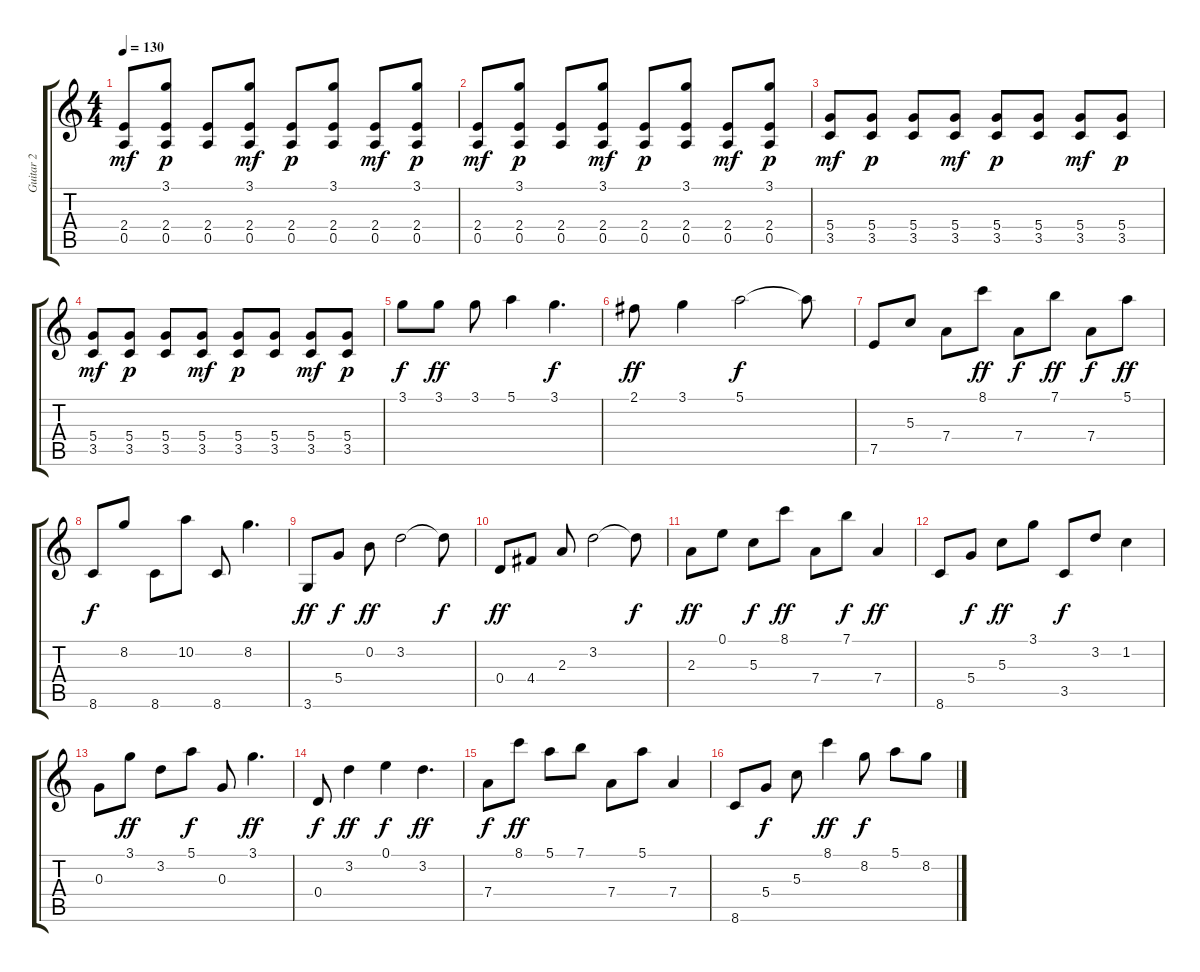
\track ("Guitar 2" "Guitar 2") {instrument overdrivenguitar}
\staff {score tabs}
\tuning (E4 B3 G3 D3 A2 E2) {hide}
\ts (4 4)
\tempo 130
\clef g2
\ks c
(2.4 0.5).8{dy mf} (3.1 2.4 0.5).8{dy p} (2.4 0.5).8 (3.1 2.4 0.5).8{dy mf} (2.4 0.5).8{dy p} (3.1 2.4 0.5).8 (2.4 0.5).8{dy mf} (3.1 2.4 0.5).8{dy p} |
(2.4 0.5).8{dy mf} (3.1 2.4 0.5).8{dy p} (2.4 0.5).8 (3.1 2.4 0.5).8{dy mf} (2.4 0.5).8{dy p} (3.1 2.4 0.5).8 (2.4 0.5).8{dy mf} (3.1 2.4 0.5).8{dy p} |
(5.4 3.5).8{dy mf} (5.4 3.5).8{dy p} (5.4 3.5).8 (5.4 3.5).8{dy mf} (5.4 3.5).8{dy p} (5.4 3.5).8 (5.4 3.5).8{dy mf} (5.4 3.5).8{dy p} |
(5.4 3.5).8{dy mf} (5.4 3.5).8{dy p} (5.4 3.5).8 (5.4 3.5).8{dy mf} (5.4 3.5).8{dy p} (5.4 3.5).8 (5.4 3.5).8{dy mf} (5.4 3.5).8{dy p} |
3.1.8{dy f} 3.1.8{dy ff} 3.1.8 5.1.4 3.1.4{d dy f} |
2.1.8{dy ff} 3.1.4 5.1.2{dy f} 5.1{t}.8 |
7.5.8 5.3.8 7.4.8 8.1.8{dy ff} 7.4.8{dy f} 7.1.8{dy ff} 7.4.8{dy f} 5.1.8{dy ff} |
8.6.8{dy f} 8.2.8 8.6.8 10.2.8 8.6.8 8.2.4{d} |
3.6.8{dy ff} 5.4.8{dy f} 0.2.8{dy ff} 3.2.2 3.2{t}.8{dy f} |
0.4.8{dy ff} 4.4.8 2.3.8 3.2.2 3.2{t}.8{dy f} |
2.3.8{dy ff} 0.1.8 5.3.8{dy f} 8.1.8{dy ff} 7.4.8 7.1.8{dy f} 7.4.4{dy ff} |
8.6.8 5.4.8{dy f} 5.3.8{dy ff} 3.1.8 3.5.8{dy f} 3.2.8 1.2.4 |
0.3.8 3.1.8{dy ff} 3.2.8 5.1.8{dy f} 0.3.8 3.1.4{d dy ff} |
0.4.8{dy f} 3.2.4{dy ff} 0.1.4{dy f} 3.2.4{d dy ff} |
7.4.8{dy f} 8.1.8{dy ff} 5.1.8 7.1.8 7.4.8 5.1.8 7.4.4 |
8.6.8 5.4.8{dy f} 5.3.8 8.1.4{dy ff} 8.2.8{dy f} 5.1.8 8.2.8
